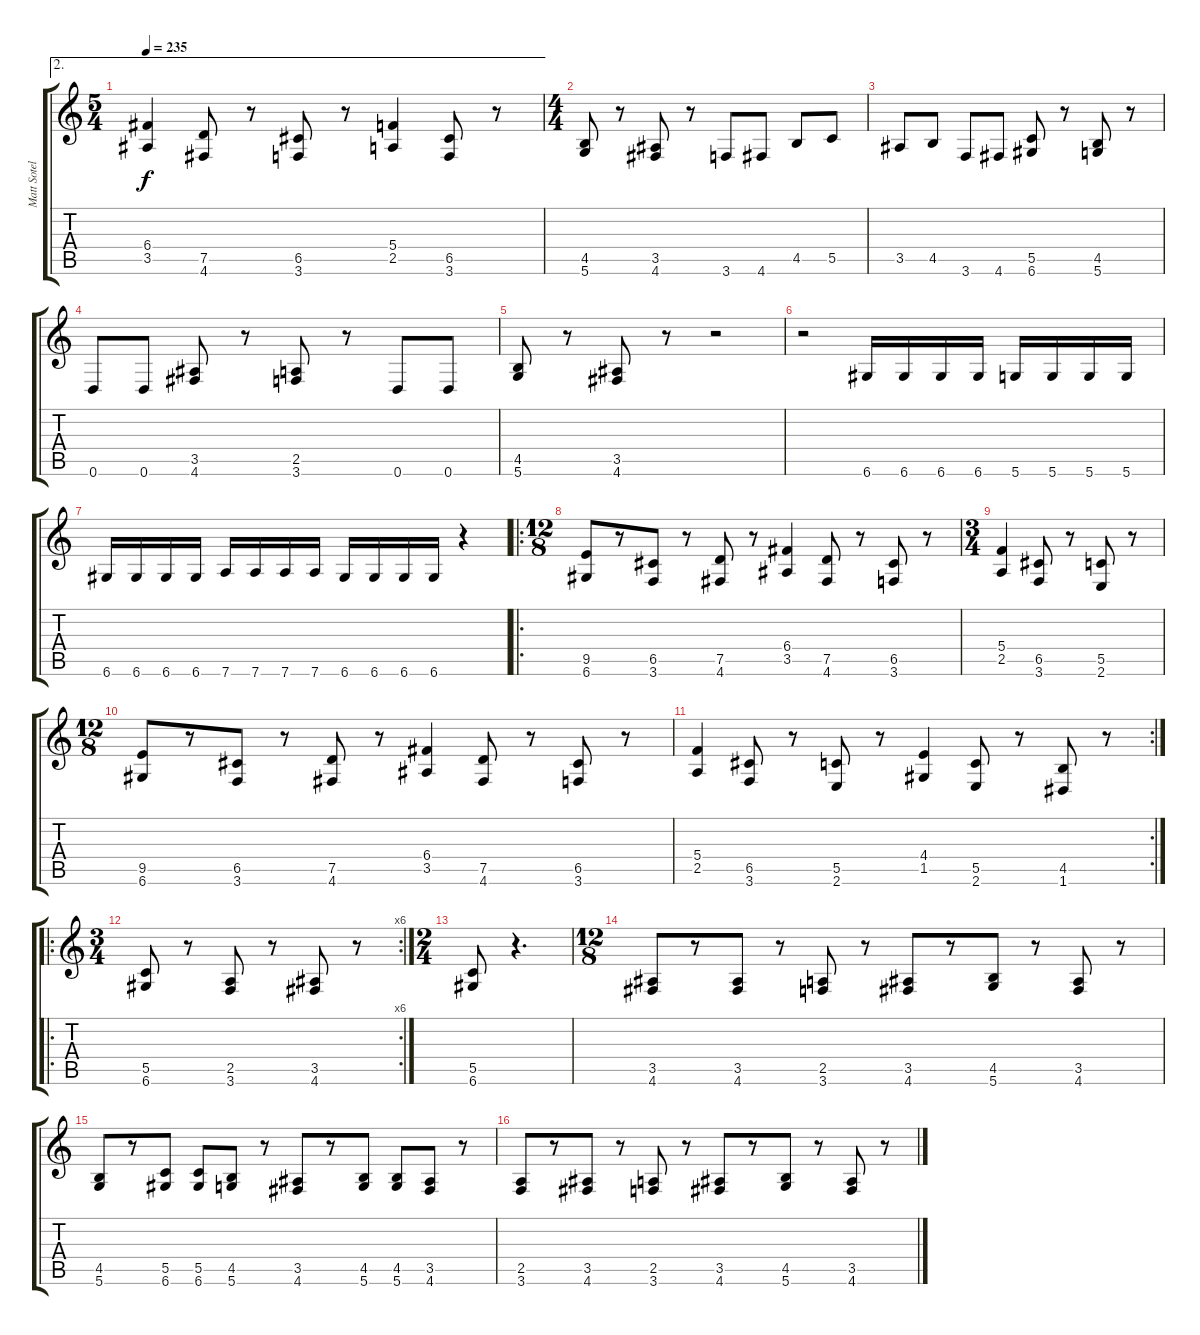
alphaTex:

\track ("Matt Sotelo (Guitar 2)" "Matt Sotel") {instrument distortionguitar}
\staff {score tabs}
\tuning (D4 A3 F3 C3 G2 D2) {hide}
\ae 2
\ts (5 4)
\tempo 235
\clef g2
\ks c
(6.4 3.5).4{dy f} (7.5 4.6).8 r.8 (6.5 3.6).8 r.8 (5.4 2.5).4 (6.5 3.6).8 r.8 |
\ts (4 4)
(4.5 5.6).8 r.8 (3.5 4.6).8 r.8 3.6.8 4.6.8 4.5.8 5.5.8 |
3.5.8 4.5.8 3.6.8 4.6.8 (5.5 6.6).8 r.8 (4.5 5.6).8 r.8 |
0.6.8 0.6.8 (3.5 4.6).8 r.8 (2.5 3.6).8 r.8 0.6.8 0.6.8 |
(4.5 5.6).8 r.8 (3.5 4.6).8 r.8 r.2 |
r.2 6.6.16 6.6.16 6.6.16 6.6.16 5.6.16 5.6.16 5.6.16 5.6.16 |
6.6.16 6.6.16 6.6.16 6.6.16 7.6.16 7.6.16 7.6.16 7.6.16 6.6.16 6.6.16 6.6.16 6.6.16 r.4 |
\ro
\ts (12 8)
(9.5 6.6).8 r.8 (6.5 3.6).8 r.8 (7.5 4.6).8 r.8 (6.4 3.5).4 (7.5 4.6).8 r.8 (6.5 3.6).8 r.8 |
\ts (3 4)
(5.4 2.5).4 (6.5 3.6).8 r.8 (5.5 2.6).8 r.8 |
\ts (12 8)
(9.5 6.6).8 r.8 (6.5 3.6).8 r.8 (7.5 4.6).8 r.8 (6.4 3.5).4 (7.5 4.6).8 r.8 (6.5 3.6).8 r.8 |
\rc 2
(5.4 2.5).4 (6.5 3.6).8 r.8 (5.5 2.6).8 r.8 (4.4 1.5).4 (5.5 2.6).8 r.8 (4.5 1.6).8 r.8 |
\ro
\rc 6
\ts (3 4)
(5.5 6.6).8 r.8 (2.5 3.6).8 r.8 (3.5 4.6).8 r.8 |
\ts (2 4)
(5.5 6.6).8 r.4{d} |
\ts (12 8)
(3.5 4.6).8 r.8 (3.5 4.6).8 r.8 (2.5 3.6).8 r.8 (3.5 4.6).8 r.8 (4.5 5.6).8 r.8 (3.5 4.6).8 r.8 |
(4.5 5.6).8 r.8 (5.5 6.6).8 (5.5 6.6).8 (4.5 5.6).8 r.8 (3.5 4.6).8 r.8 (4.5 5.6).8 (4.5 5.6).8 (3.5 4.6).8 r.8 |
(2.5 3.6).8 r.8 (3.5 4.6).8 r.8 (2.5 3.6).8 r.8 (3.5 4.6).8 r.8 (4.5 5.6).8 r.8 (3.5 4.6).8 r.8
